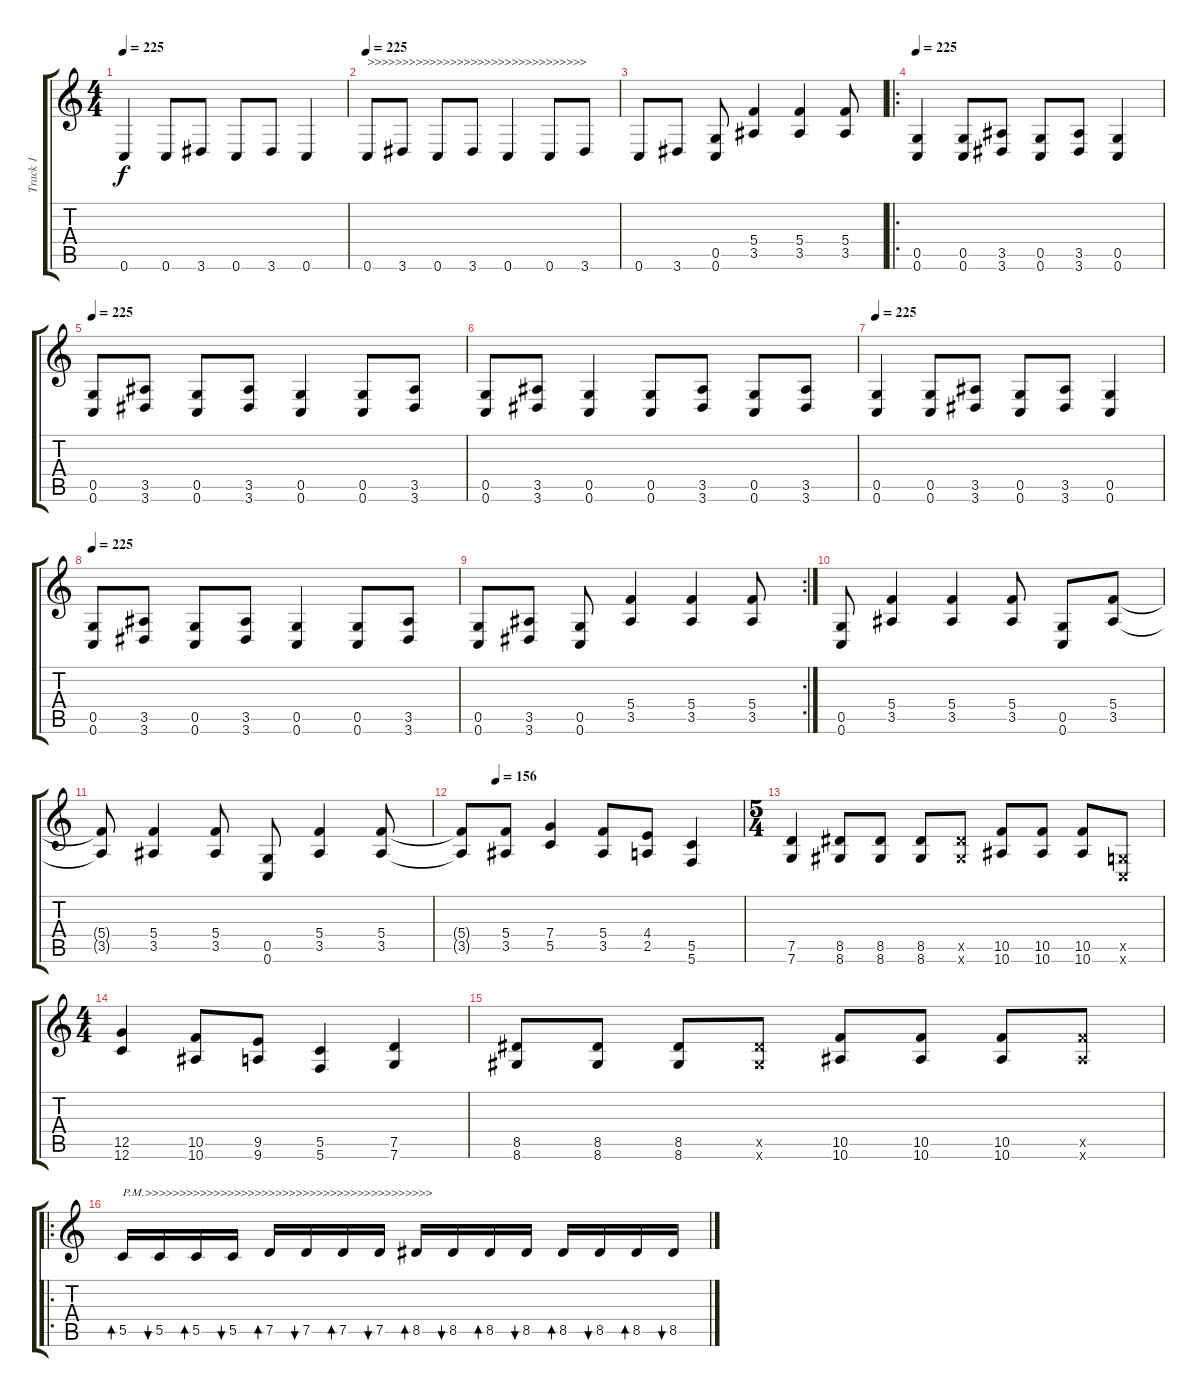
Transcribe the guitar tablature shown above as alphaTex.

\track ("Track 1" "Track 1") {instrument overdrivenguitar}
\staff {score tabs}
\tuning (D4 A3 F3 C3 G2 C2) {hide}
\ts (4 4)
\tempo 225
\clef g2
\ks c
0.6.4{dy f} 0.6.8 3.6.8 0.6.8 3.6.8 0.6.4 |
\tempo 225
0.6.8{txt ">>>>>>>>>>>>>>>>>>>>>>>>>>>>>>>>"} 3.6.8 0.6.8 3.6.8 0.6.4 0.6.8 3.6.8 |
0.6.8 3.6.8 (0.5 0.6).8{volume 13 balance 8} (5.4 3.5).4 (5.4 3.5).4 (5.4 3.5).8 |
\ro
\tempo 225
(0.5 0.6).4 (0.5 0.6).8 (3.5 3.6).8 (0.5 0.6).8 (3.5 3.6).8 (0.5 0.6).4 |
\tempo 225
(0.5 0.6).8 (3.5 3.6).8 (0.5 0.6).8 (3.5 3.6).8 (0.5 0.6).4 (0.5 0.6).8 (3.5 3.6).8 |
(0.5 0.6).8 (3.5 3.6).8 (0.5 0.6).4 (0.5 0.6).8 (3.5 3.6).8 (0.5 0.6).8 (3.5 3.6).8 |
\tempo 225
(0.5 0.6).4 (0.5 0.6).8 (3.5 3.6).8 (0.5 0.6).8 (3.5 3.6).8 (0.5 0.6).4 |
\tempo 225
(0.5 0.6).8 (3.5 3.6).8 (0.5 0.6).8 (3.5 3.6).8 (0.5 0.6).4 (0.5 0.6).8 (3.5 3.6).8 |
\rc 2
(0.5 0.6).8 (3.5 3.6).8 (0.5 0.6).8 (5.4 3.5).4 (5.4 3.5).4 (5.4 3.5).8 |
(0.5 0.6).8 (5.4 3.5).4 (5.4 3.5).4 (5.4 3.5).8 (0.5 0.6).8 (5.4 3.5).8 |
(5.4{t} 3.5{t}).8 (5.4 3.5).4 (5.4 3.5).8 (0.5 0.6).8 (5.4 3.5).4 (5.4 3.5).8 |
\tempo (156 0.125)
(5.4{t} 3.5{t}).8 (5.4 3.5).8 (7.4 5.5).4 (5.4 3.5).8 (4.4 2.5).8 (5.5 5.6).4 |
\ts (5 4)
(7.5 7.6).4 (8.5 8.6).8 (8.5 8.6).8 (8.5 8.6).8 (8.5{x} 8.6{x}).8 (10.5 10.6).8 (10.5 10.6).8 (10.5 10.6).8 (0.5{x} 0.6{x}).8 |
\ts (4 4)
(12.5 12.6).4 (10.5 10.6).8 (9.5 9.6).8 (5.5 5.6).4 (7.5 7.6).4 |
(8.5 8.6).8 (8.5 8.6).8 (8.5 8.6).8 (8.5{x} 8.6{x}).8 (10.5 10.6).8 (10.5 10.6).8 (10.5 10.6).8 (10.5{x} 10.6{x}).8 |
\ro
5.5.16{bd 240 txt "P.M.>>>>>>>>>>>>>>>>>>>>>>>>>>>>>>>>>>>>>>>>>>"} 5.5.16{bu 240} 5.5.16{bd 240} 5.5.16{bu 240} 7.5.16{bd 240} 7.5.16{bu 240} 7.5.16{bd 240} 7.5.16{bu 240} 8.5.16{bd 240} 8.5.16{bu 240} 8.5.16{bd 240} 8.5.16{bu 240} 8.5.16{bd 240} 8.5.16{bu 240} 8.5.16{bd 240} 8.5.16{bu 240}
